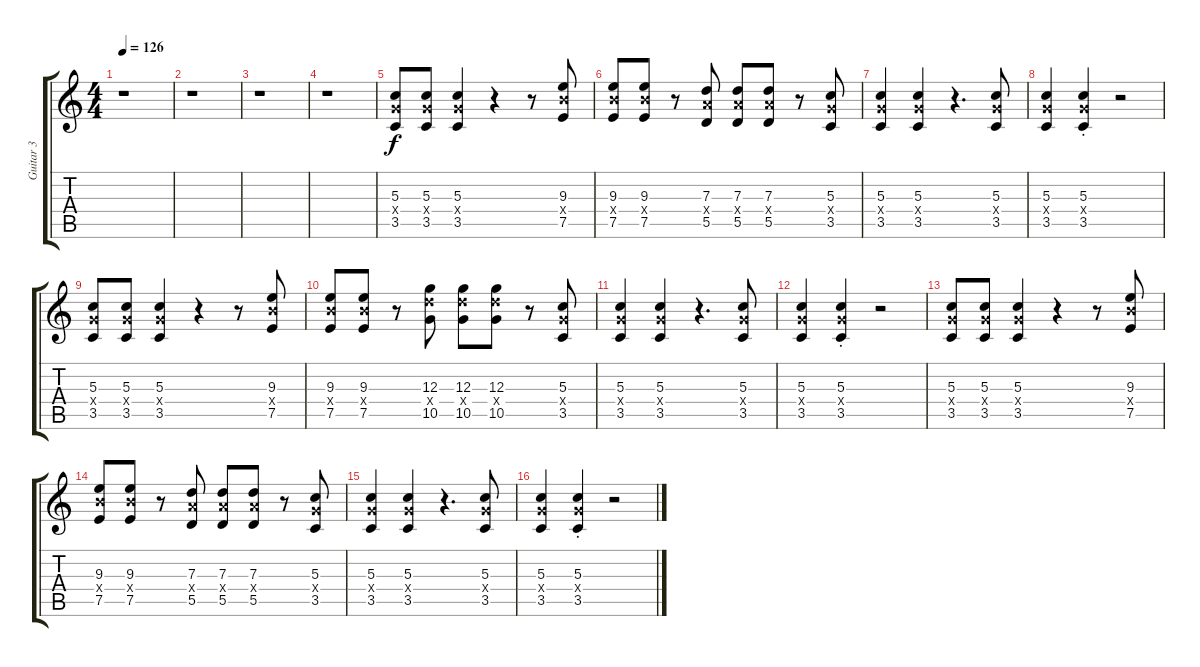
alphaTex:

\track ("Guitar 3" "Guitar 3") {instrument distortionguitar}
\staff {score tabs}
\tuning (E4 B3 G3 D3 A2 E2) {hide}
\ts (4 4)
\tempo 126
\clef g2
\ks c
r.1{dy f} |
r.1 |
r.1 |
r.1 |
(5.3 5.4{x} 3.5).8 (5.3 5.4{x} 3.5).8 (5.3 5.4{x} 3.5).4 r.4 r.8 (9.3 9.4{x} 7.5).8 |
(9.3 9.4{x} 7.5).8 (9.3 9.4{x} 7.5).8 r.8 (7.3 7.4{x} 5.5).8 (7.3 7.4{x} 5.5).8 (7.3 7.4{x} 5.5).8 r.8 (5.3 5.4{x} 3.5).8 |
(5.3 5.4{x} 3.5).4 (5.3 5.4{x} 3.5).4 r.4{d} (5.3 5.4{x} 3.5).8 |
(5.3 5.4{x} 3.5).4 (5.3{st} 5.4{st x} 3.5{st}).4 r.2 |
(5.3 5.4{x} 3.5).8 (5.3 5.4{x} 3.5).8 (5.3 5.4{x} 3.5).4 r.4 r.8 (9.3 9.4{x} 7.5).8 |
(9.3 9.4{x} 7.5).8 (9.3 9.4{x} 7.5).8 r.8 (12.3 12.4{x} 10.5).8 (12.3 12.4{x} 10.5).8 (12.3 12.4{x} 10.5).8 r.8 (5.3 5.4{x} 3.5).8 |
(5.3 5.4{x} 3.5).4 (5.3 5.4{x} 3.5).4 r.4{d} (5.3 5.4{x} 3.5).8 |
(5.3 5.4{x} 3.5).4 (5.3{st} 5.4{st x} 3.5{st}).4 r.2 |
(5.3 5.4{x} 3.5).8 (5.3 5.4{x} 3.5).8 (5.3 5.4{x} 3.5).4 r.4 r.8 (9.3 9.4{x} 7.5).8 |
(9.3 9.4{x} 7.5).8 (9.3 9.4{x} 7.5).8 r.8 (7.3 7.4{x} 5.5).8 (7.3 7.4{x} 5.5).8 (7.3 7.4{x} 5.5).8 r.8 (5.3 5.4{x} 3.5).8 |
(5.3 5.4{x} 3.5).4 (5.3 5.4{x} 3.5).4 r.4{d} (5.3 5.4{x} 3.5).8 |
(5.3 5.4{x} 3.5).4 (5.3{st} 5.4{st x} 3.5{st}).4 r.2
